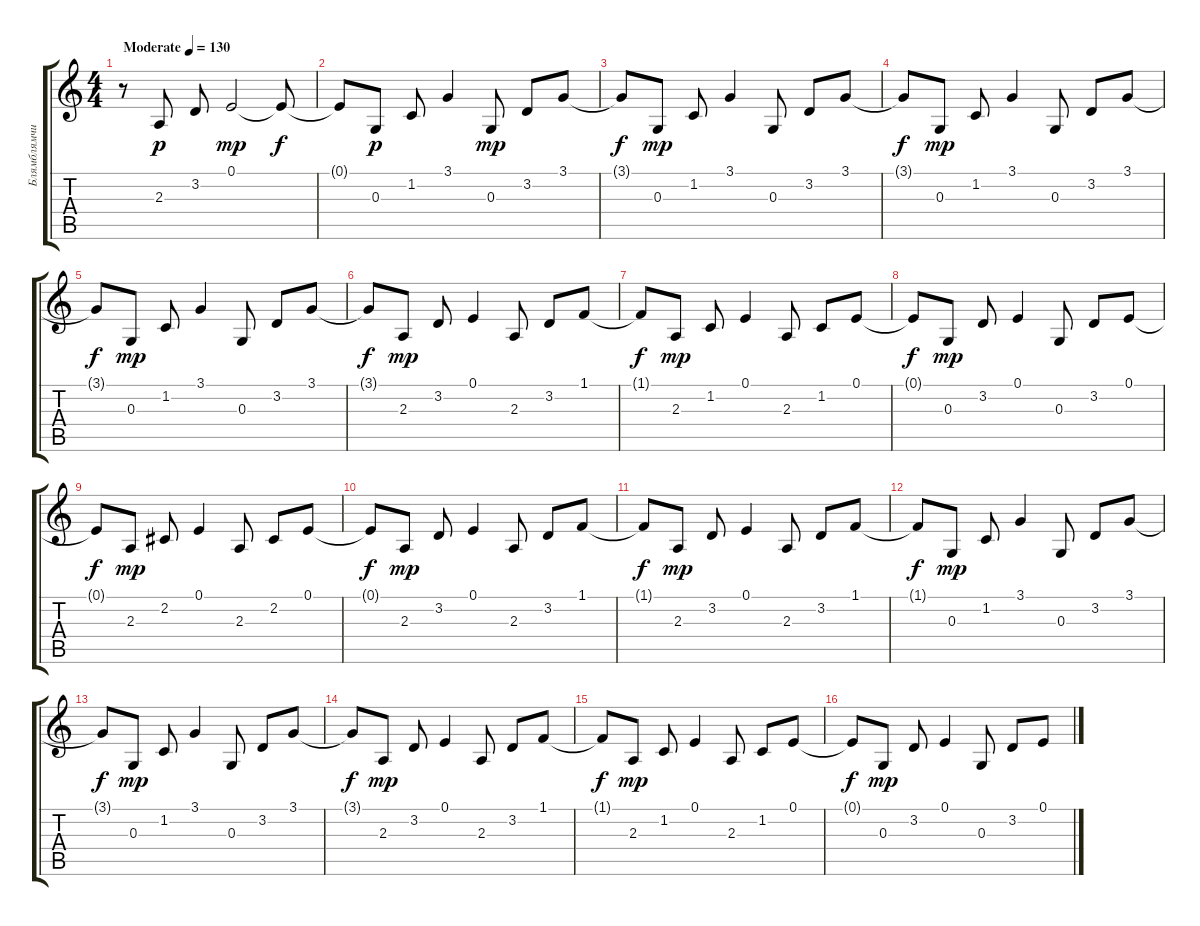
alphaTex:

\track ("Блямблямчики" "Блямблямчи") {instrument electricpiano2}
\staff {score tabs}
\tuning (E4 B3 G3 D3 A2 E2) {hide}
\ts (4 4)
\tempo (130 "Moderate")
\clef g2
\ks c
r.8{dy p instrument electricpiano2} 2.3.8 3.2.8 0.1.2{dy mp} 0.1{t}.8{dy f} |
0.1{t}.8 0.3.8{dy p} 1.2.8 3.1.4 0.3.8{dy mp} 3.2.8 3.1.8 |
3.1{t}.8{dy f} 0.3.8{dy mp} 1.2.8 3.1.4 0.3.8 3.2.8 3.1.8 |
3.1{t}.8{dy f} 0.3.8{dy mp} 1.2.8 3.1.4 0.3.8 3.2.8 3.1.8 |
3.1{t}.8{dy f} 0.3.8{dy mp} 1.2.8 3.1.4 0.3.8 3.2.8 3.1.8 |
3.1{t}.8{dy f} 2.3.8{dy mp} 3.2.8 0.1.4 2.3.8 3.2.8 1.1.8 |
1.1{t}.8{dy f} 2.3.8{dy mp} 1.2.8 0.1.4 2.3.8 1.2.8 0.1.8 |
0.1{t}.8{dy f} 0.3.8{dy mp} 3.2.8 0.1.4 0.3.8 3.2.8 0.1.8 |
0.1{t}.8{dy f} 2.3.8{dy mp} 2.2.8 0.1.4 2.3.8 2.2.8 0.1.8 |
0.1{t}.8{dy f} 2.3.8{dy mp} 3.2.8 0.1.4 2.3.8 3.2.8 1.1.8 |
1.1{t}.8{dy f} 2.3.8{dy mp} 3.2.8 0.1.4 2.3.8 3.2.8 1.1.8 |
1.1{t}.8{dy f} 0.3.8{dy mp} 1.2.8 3.1.4 0.3.8 3.2.8 3.1.8 |
3.1{t}.8{dy f} 0.3.8{dy mp} 1.2.8 3.1.4 0.3.8 3.2.8 3.1.8 |
3.1{t}.8{dy f} 2.3.8{dy mp} 3.2.8 0.1.4 2.3.8 3.2.8 1.1.8 |
1.1{t}.8{dy f} 2.3.8{dy mp} 1.2.8 0.1.4 2.3.8 1.2.8 0.1.8 |
0.1{t}.8{dy f} 0.3.8{dy mp} 3.2.8 0.1.4 0.3.8 3.2.8 0.1.8
